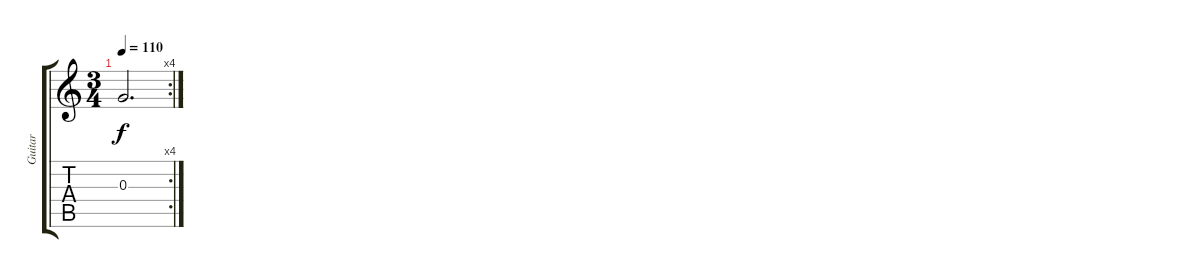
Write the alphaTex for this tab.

\track ("Guitar" "Guitar") {instrument acousticguitarnylon}
\staff {score tabs}
\tuning (E4 B3 G3 D3 A2 E2) {hide}
\rc 4
\ts (3 4)
\tempo 110
\clef g2
\ks c
0.3{t}.2{d dy f}
